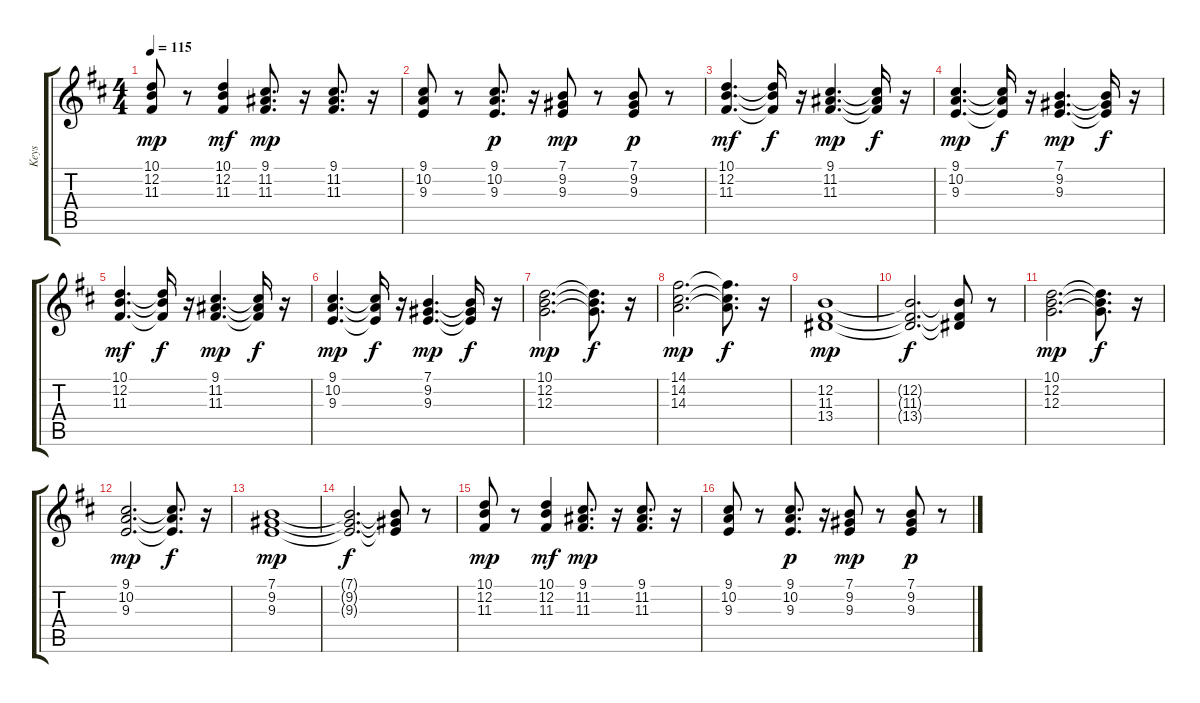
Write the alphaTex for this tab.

\track ("Keys" "Keys") {instrument drawbarorgan}
\staff {score tabs}
\tuning (E4 B3 G3 D3 A2 E2) {hide}
\ts (4 4)
\tempo 115
\clef g2
\ks d
(10.1 12.2 11.3).8{dy mp} r.8 (10.1 12.2 11.3).4{dy mf} (9.1 11.2 11.3).8{d dy mp} r.16 (9.1 11.2 11.3).8{d} r.16 |
(9.1 10.2 9.3).8 r.8 (9.1 10.2 9.3).8{d dy p} r.16 (7.1 9.2 9.3).8{dy mp} r.8 (7.1 9.2 9.3).8{dy p} r.8 |
(10.1 12.2 11.3).4{d dy mf} (10.1{t} 12.2{t} 11.3{t}).16{dy f} r.16 (9.1 11.2 11.3).4{d dy mp} (9.1{t} 11.2{t} 11.3{t}).16{dy f} r.16 |
(9.1 10.2 9.3).4{d dy mp} (9.1{t} 10.2{t} 9.3{t}).16{dy f} r.16 (7.1 9.2 9.3).4{d dy mp} (7.1{t} 9.2{t} 9.3{t}).16{dy f} r.16 |
(10.1 12.2 11.3).4{d dy mf} (10.1{t} 12.2{t} 11.3{t}).16{dy f} r.16 (9.1 11.2 11.3).4{d dy mp} (9.1{t} 11.2{t} 11.3{t}).16{dy f} r.16 |
(9.1 10.2 9.3).4{d dy mp} (9.1{t} 10.2{t} 9.3{t}).16{dy f} r.16 (7.1 9.2 9.3).4{d dy mp} (7.1{t} 9.2{t} 9.3{t}).16{dy f} r.16 |
(10.1 12.2 12.3).2{d dy mp} (10.1{t} 12.2{t} 12.3{t}).8{d dy f} r.16 |
(14.1 14.2 14.3).2{d dy mp} (14.1{t} 14.2{t} 14.3{t}).8{d dy f} r.16 |
(12.2 11.3 13.4).1{dy mp} |
(12.2{t} 11.3{t} 13.4{t}).2{d dy f} (12.2{t} 11.3{t} 13.4{t}).8 r.8 |
(10.1 12.2 12.3).2{d dy mp} (10.1{t} 12.2{t} 12.3{t}).8{d dy f} r.16 |
(9.1 10.2 9.3).2{d dy mp} (9.1{t} 10.2{t} 9.3{t}).8{d dy f} r.16 |
(7.1 9.2 9.3).1{dy mp} |
(7.1{t} 9.2{t} 9.3{t}).2{d dy f} (7.1{t} 9.2{t} 9.3{t}).8 r.8 |
(10.1 12.2 11.3).8{dy mp} r.8 (10.1 12.2 11.3).4{dy mf} (9.1 11.2 11.3).8{d dy mp} r.16 (9.1 11.2 11.3).8{d} r.16 |
(9.1 10.2 9.3).8 r.8 (9.1 10.2 9.3).8{d dy p} r.16 (7.1 9.2 9.3).8{dy mp} r.8 (7.1 9.2 9.3).8{dy p} r.8
